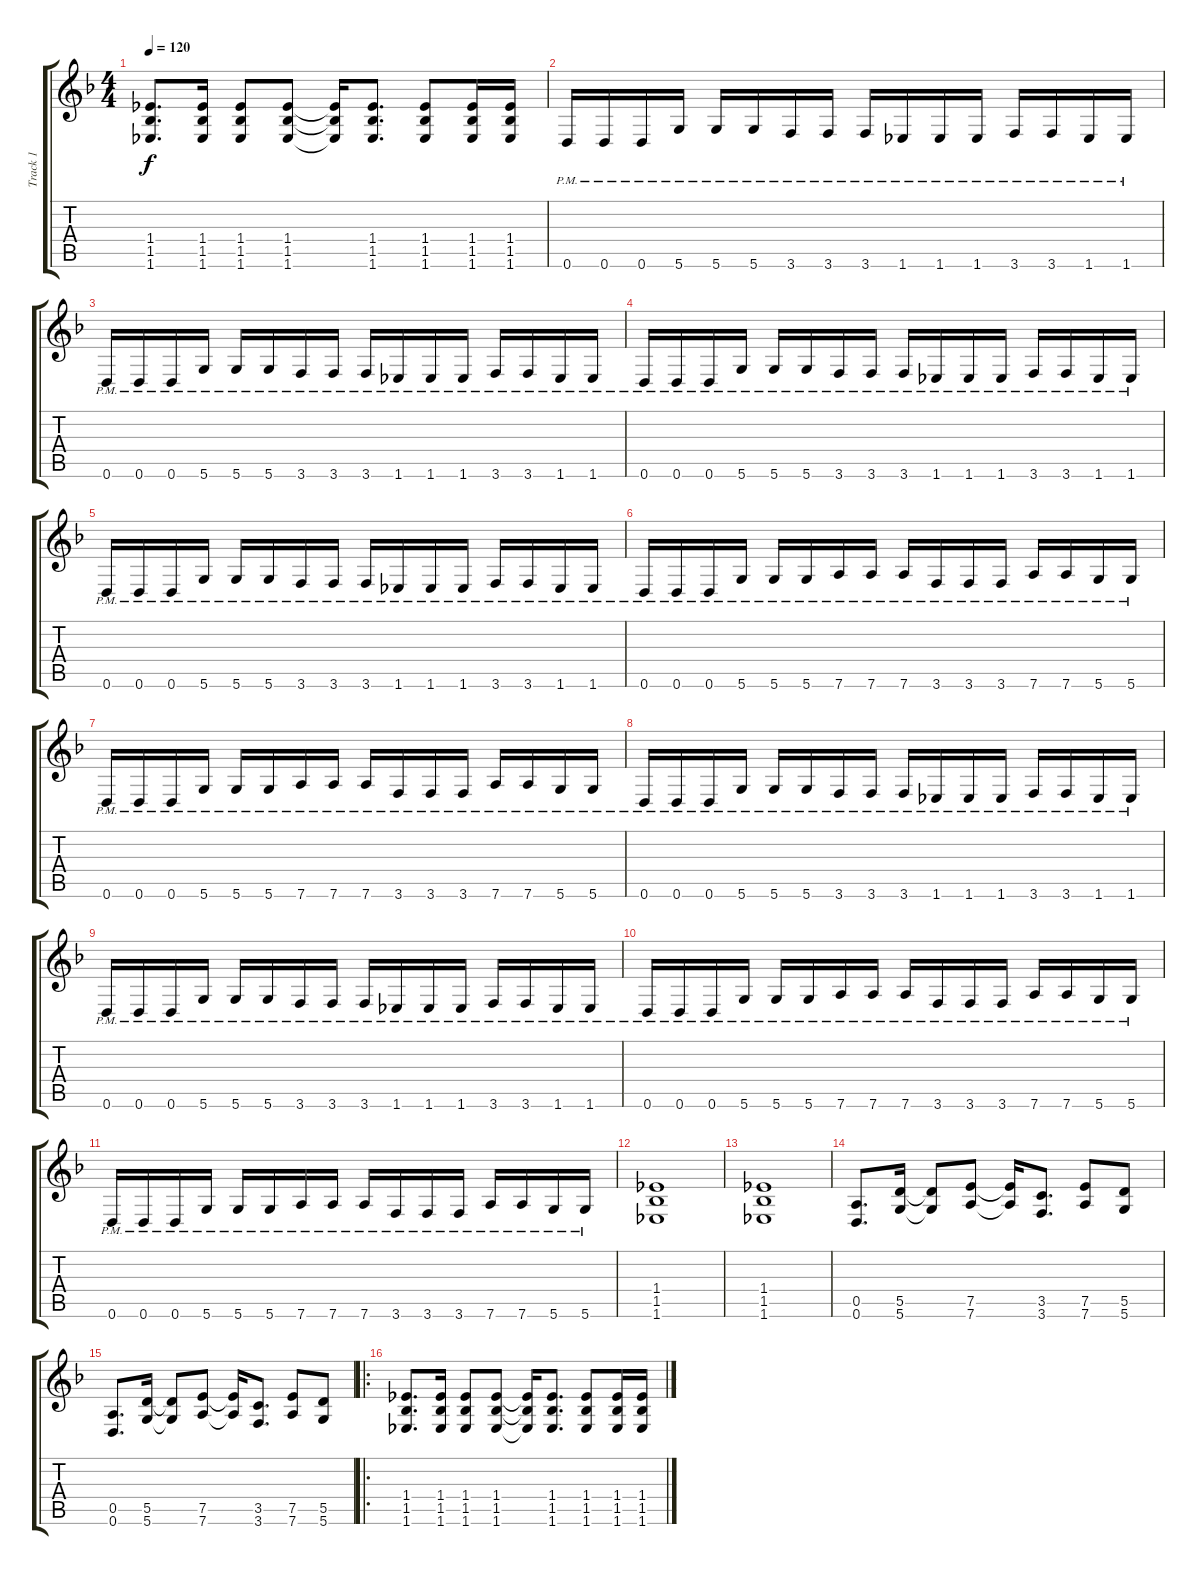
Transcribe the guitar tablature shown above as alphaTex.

\track ("Track 1" "Track 1") {instrument distortionguitar}
\staff {score tabs}
\tuning (E4 B3 G3 D3 A2 D2) {hide}
\ts (4 4)
\tempo 120
\clef g2
\ks f
(1.4 1.5 1.6).8{d dy f} (1.4 1.5 1.6).16 (1.4 1.5 1.6).8 (1.4 1.5 1.6).8 (1.4{t} 1.5{t} 1.6{t}).16 (1.4 1.5 1.6).8{d} (1.4 1.5 1.6).8 (1.4 1.5 1.6).16 (1.4 1.5 1.6).16 |
0.6{pm}.16 0.6{pm}.16 0.6{pm}.16 5.6{pm}.16 5.6{pm}.16 5.6{pm}.16 3.6{pm}.16 3.6{pm}.16 3.6{pm}.16 1.6{pm}.16 1.6{pm}.16 1.6{pm}.16 3.6{pm}.16 3.6{pm}.16 1.6{pm}.16 1.6{pm}.16 |
0.6{pm}.16 0.6{pm}.16 0.6{pm}.16 5.6{pm}.16 5.6{pm}.16 5.6{pm}.16 3.6{pm}.16 3.6{pm}.16 3.6{pm}.16 1.6{pm}.16 1.6{pm}.16 1.6{pm}.16 3.6{pm}.16 3.6{pm}.16 1.6{pm}.16 1.6{pm}.16 |
0.6{pm}.16 0.6{pm}.16 0.6{pm}.16 5.6{pm}.16 5.6{pm}.16 5.6{pm}.16 3.6{pm}.16 3.6{pm}.16 3.6{pm}.16 1.6{pm}.16 1.6{pm}.16 1.6{pm}.16 3.6{pm}.16 3.6{pm}.16 1.6{pm}.16 1.6{pm}.16 |
0.6{pm}.16 0.6{pm}.16 0.6{pm}.16 5.6{pm}.16 5.6{pm}.16 5.6{pm}.16 3.6{pm}.16 3.6{pm}.16 3.6{pm}.16 1.6{pm}.16 1.6{pm}.16 1.6{pm}.16 3.6{pm}.16 3.6{pm}.16 1.6{pm}.16 1.6{pm}.16 |
0.6{pm}.16 0.6{pm}.16 0.6{pm}.16 5.6{pm}.16 5.6{pm}.16 5.6{pm}.16 7.6{pm}.16 7.6{pm}.16 7.6{pm}.16 3.6{pm}.16 3.6{pm}.16 3.6{pm}.16 7.6{pm}.16 7.6{pm}.16 5.6{pm}.16 5.6{pm}.16 |
0.6{pm}.16 0.6{pm}.16 0.6{pm}.16 5.6{pm}.16 5.6{pm}.16 5.6{pm}.16 7.6{pm}.16 7.6{pm}.16 7.6{pm}.16 3.6{pm}.16 3.6{pm}.16 3.6{pm}.16 7.6{pm}.16 7.6{pm}.16 5.6{pm}.16 5.6{pm}.16 |
0.6{pm}.16 0.6{pm}.16 0.6{pm}.16 5.6{pm}.16 5.6{pm}.16 5.6{pm}.16 3.6{pm}.16 3.6{pm}.16 3.6{pm}.16 1.6{pm}.16 1.6{pm}.16 1.6{pm}.16 3.6{pm}.16 3.6{pm}.16 1.6{pm}.16 1.6{pm}.16 |
0.6{pm}.16 0.6{pm}.16 0.6{pm}.16 5.6{pm}.16 5.6{pm}.16 5.6{pm}.16 3.6{pm}.16 3.6{pm}.16 3.6{pm}.16 1.6{pm}.16 1.6{pm}.16 1.6{pm}.16 3.6{pm}.16 3.6{pm}.16 1.6{pm}.16 1.6{pm}.16 |
0.6{pm}.16 0.6{pm}.16 0.6{pm}.16 5.6{pm}.16 5.6{pm}.16 5.6{pm}.16 7.6{pm}.16 7.6{pm}.16 7.6{pm}.16 3.6{pm}.16 3.6{pm}.16 3.6{pm}.16 7.6{pm}.16 7.6{pm}.16 5.6{pm}.16 5.6{pm}.16 |
0.6{pm}.16 0.6{pm}.16 0.6{pm}.16 5.6{pm}.16 5.6{pm}.16 5.6{pm}.16 7.6{pm}.16 7.6{pm}.16 7.6{pm}.16 3.6{pm}.16 3.6{pm}.16 3.6{pm}.16 7.6{pm}.16 7.6{pm}.16 5.6{pm}.16 5.6{pm}.16 |
(1.4 1.5 1.6).1 |
(1.4 1.5 1.6).1 |
(0.5 0.6).8{d} (5.5 5.6).16 (5.5{t} 5.6{t}).8 (7.5 7.6).8 (7.5{t} 7.6{t}).16 (3.5 3.6).8{d} (7.5 7.6).8 (5.5 5.6).8 |
(0.5 0.6).8{d} (5.5 5.6).16 (5.5{t} 5.6{t}).8 (7.5 7.6).8 (7.5{t} 7.6{t}).16 (3.5 3.6).8{d} (7.5 7.6).8 (5.5 5.6).8 |
\ro
(1.4 1.5 1.6).8{d} (1.4 1.5 1.6).16 (1.4 1.5 1.6).8 (1.4 1.5 1.6).8 (1.4{t} 1.5{t} 1.6{t}).16 (1.4 1.5 1.6).8{d} (1.4 1.5 1.6).8 (1.4 1.5 1.6).16 (1.4 1.5 1.6).16
